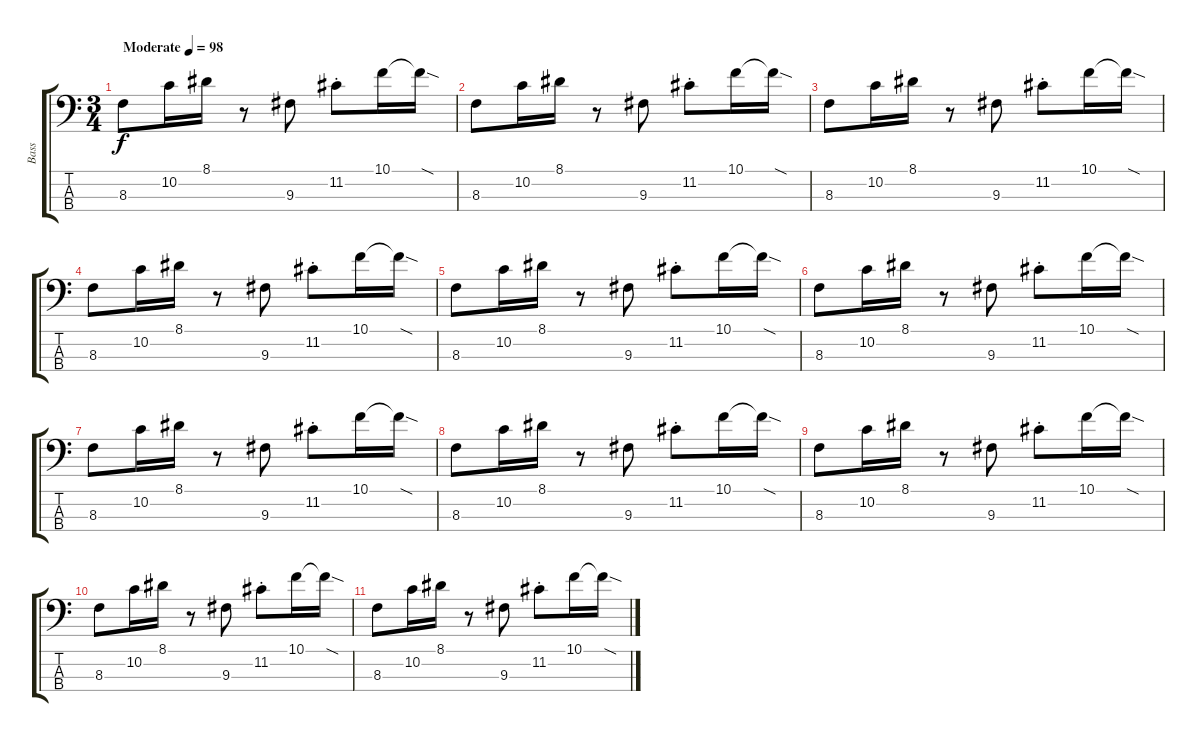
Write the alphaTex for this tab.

\track ("Bass" "Bass") {instrument fretlessbass}
\staff {score tabs}
\tuning (G2 D2 A1 E1) {hide}
\ts (3 4)
\tempo (98 "Moderate")
\clef f4
\ks c
8.3.8{dy f instrument fretlessbass} 10.2.16 8.1.16 r.8 9.3.8 11.2{st}.8 10.1.16 10.1{sod t}.16 |
8.3.8 10.2.16 8.1.16 r.8 9.3.8 11.2{st}.8 10.1.16 10.1{sod t}.16 |
8.3.8 10.2.16 8.1.16 r.8 9.3.8 11.2{st}.8 10.1.16 10.1{sod t}.16 |
8.3.8 10.2.16 8.1.16 r.8 9.3.8 11.2{st}.8 10.1.16 10.1{sod t}.16 |
8.3.8 10.2.16 8.1.16 r.8 9.3.8 11.2{st}.8 10.1.16 10.1{sod t}.16 |
8.3.8 10.2.16 8.1.16 r.8 9.3.8 11.2{st}.8 10.1.16 10.1{sod t}.16 |
8.3.8 10.2.16 8.1.16 r.8 9.3.8 11.2{st}.8 10.1.16 10.1{sod t}.16 |
8.3.8 10.2.16 8.1.16 r.8 9.3.8 11.2{st}.8 10.1.16 10.1{sod t}.16 |
8.3.8 10.2.16 8.1.16 r.8 9.3.8 11.2{st}.8 10.1.16 10.1{sod t}.16 |
8.3.8 10.2.16 8.1.16 r.8 9.3.8 11.2{st}.8 10.1.16 10.1{sod t}.16 |
8.3.8 10.2.16 8.1.16 r.8 9.3.8 11.2{st}.8 10.1.16 10.1{sod t}.16
